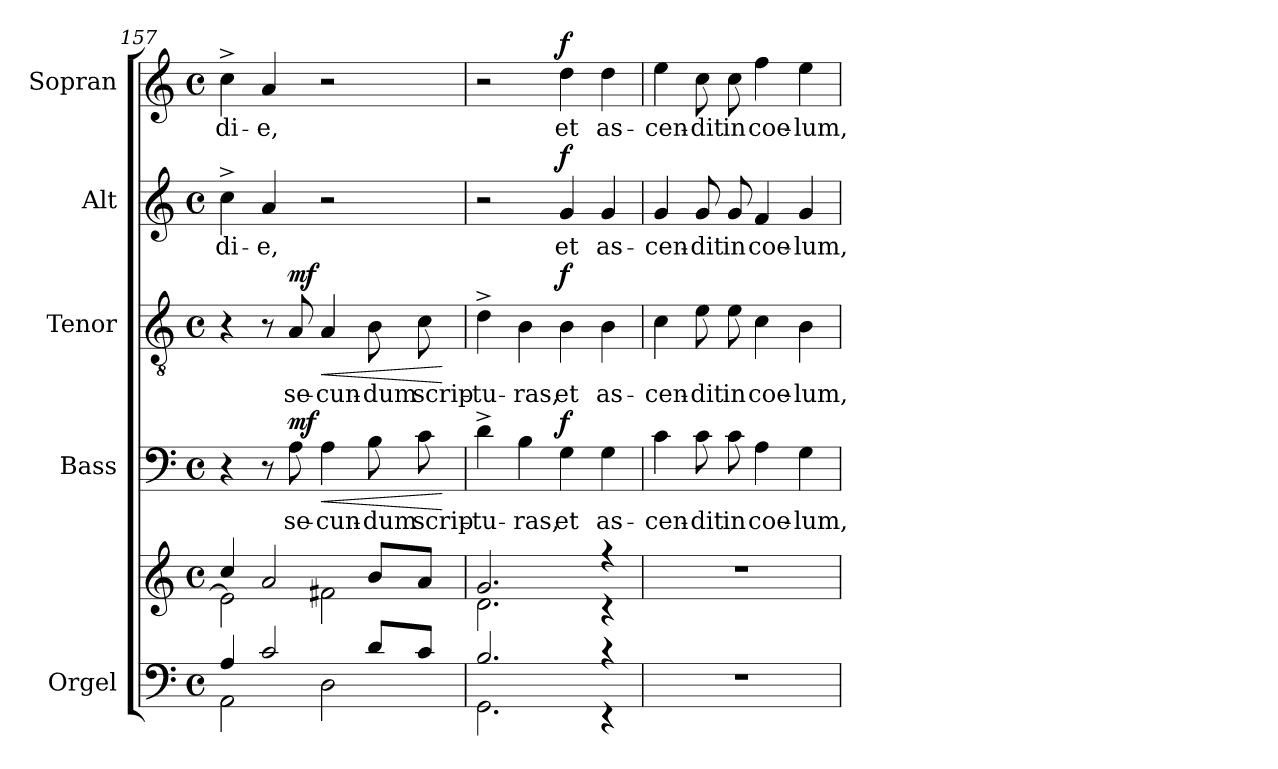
**kern	**kern	**kern	**text	**dynam	**kern	**text	**dynam	**kern	**text	**dynam	**kern	**text	**dynam
*part5	*part5	*part4	*part4	*part4	*part3	*part3	*part3	*part2	*part2	*part2	*part1	*part1	*part1
*staff6	*staff5	*staff4	*staff4	*staff4	*staff3	*staff3	*staff3	*staff2	*staff2	*staff2	*staff1	*staff1	*staff1
*I"Orgel	*	*I"Bass	*	*	*I"Tenor	*	*	*I"Alt	*	*	*I"Sopran	*	*
*I'Org.	*	*I'B.	*	*	*I'T.	*	*	*I'A.	*	*	*I'S.	*	*
*clefF4	*clefG2	*clefF4	*	*	*clefGv2	*	*	*clefG2	*	*	*clefG2	*	*
*k[]	*k[]	*k[]	*	*	*k[]	*	*	*k[]	*	*	*k[]	*	*
*C:	*C:	*C:	*	*	*C:	*	*	*C:	*	*	*C:	*	*
*M4/4	*M4/4	*M4/4	*	*	*M4/4	*	*	*M4/4	*	*	*M4/4	*	*
*met(c)	*met(c)	*met(c)	*	*	*met(c)	*	*	*met(c)	*	*	*met(c)	*	*
=157	=157	=157	=157	=157	=157	=157	=157	=157	=157	=157	=157	=157	=157
*^	*^	*	*	*	*	*	*	*	*	*	*	*	*
!	!	!	!	!	!	!	!	!	!	!	!LO:LY:b	!	!	!LO:LY:b	!
4A/	2AA\	4cc/	2e\]	4r	.	.	4r	.	.	4cc^>\	di-	.	4cc^>\	di-	.
!	!	!	!	!	!	!	!	!	!	!	!LO:LY:b	!	!	!LO:LY:b	!
2c/	.	2a/	.	8r	.	.	8r	.	.	4a/	-e,	.	4a/	-e,	.
!	!	!	!	!	!LO:LY:b	!LO:DY:a	!	!LO:LY:b	!LO:DY:a	!	!	!	!	!	!
.	.	.	.	8A\	se-	mf	8A/	se-	mf	.	.	.	.	.	.
!	!	!	!	!	!LO:LY:b	!LO:HP:b	!	!LO:LY:b	!LO:HP:b	!	!	!	!	!	!
.	2D\	.	2f#X\	4A\	-cun-	<	4A/	-cun-	<	2r	.	.	2r	.	.
!	!	!	!	!	!LO:LY:b	!	!	!LO:LY:b	!	!	!	!	!	!	!
8d/L	.	8b/L	.	8B\	-dum	.	8B\	-dum	.	.	.	.	.	.	.
!	!	!	!	!	!LO:LY:b	!	!	!LO:LY:b	!	!	!	!	!	!	!
8c/J	.	8a/J	.	8c\	scrip-	.	8c\	scrip-	.	.	.	.	.	.	.
*v	*v	*	*	*	*	*	*	*	*	*	*	*	*	*	*
*	*v	*v	*	*	*	*	*	*	*	*	*	*	*	*
.	.	.	.	[	.	.	[	.	.	.	.	.	.
=158	=158	=158	=158	=158	=158	=158	=158	=158	=158	=158	=158	=158	=158
*^	*^	*	*	*	*	*	*	*	*	*	*	*	*
!	!	!	!	!	!LO:LY:b	!	!	!LO:LY:b	!	!	!	!	!	!	!
2.B/	2.GG\	2.g/	2.d\	4d^>\	-tu-	.	4d^>\	-tu-	.	2r	.	.	2r	.	.
!	!	!	!	!	!LO:LY:b	!	!	!LO:LY:b	!	!	!	!	!	!	!
.	.	.	.	4B\	-ras,	.	4B\	-ras,	.	.	.	.	.	.	.
!	!	!	!	!	!LO:LY:b	!LO:DY:a	!	!LO:LY:b	!LO:DY:a	!	!LO:LY:b	!LO:DY:a	!	!LO:LY:b	!LO:DY:a
.	.	.	.	4G\	et	f	4B\	et	f	4g/	et	f	4dd\	et	f
!	!	!	!	!	!LO:LY:b	!	!	!LO:LY:b	!	!	!LO:LY:b	!	!	!LO:LY:b	!
4r	4r	4r	4r	4G\	as-	.	4B\	as-	.	4g/	as-	.	4dd\	as-	.
=159	=159	=159	=159	=159	=159	=159	=159	=159	=159	=159	=159	=159	=159	=159	=159
!	!	!	!	!	!LO:LY:b	!	!	!LO:LY:b	!	!	!LO:LY:b	!	!	!LO:LY:b	!
*v	*v	*	*	*	*	*	*	*	*	*	*	*	*	*	*
*	*v	*v	*	*	*	*	*	*	*	*	*	*	*	*
1r	1r	4c\	-cen-	.	4c\	-cen-	.	4g/	-cen-	.	4ee\	-cen-	.
!	!	!	!LO:LY:b	!	!	!LO:LY:b	!	!	!LO:LY:b	!	!	!LO:LY:b	!
.	.	8c\	-dit	.	8e\	-dit	.	8g/	-dit	.	8cc\	-dit	.
!	!	!	!LO:LY:b	!	!	!LO:LY:b	!	!	!LO:LY:b	!	!	!LO:LY:b	!
.	.	8c\	in	.	8e\	in	.	8g/	in	.	8cc\	in	.
!	!	!	!LO:LY:b	!	!	!LO:LY:b	!	!	!LO:LY:b	!	!	!LO:LY:b	!
.	.	4A\	coe-	.	4c\	coe-	.	4f/	coe-	.	4ff\	coe-	.
!	!	!	!LO:LY:b	!	!	!LO:LY:b	!	!	!LO:LY:b	!	!	!LO:LY:b	!
.	.	4G\	-lum,	.	4B\	-lum,	.	4g/	-lum,	.	4ee\	-lum,	.
=	=	=	=	=	=	=	=	=	=	=	=	=	=
*-	*-	*-	*-	*-	*-	*-	*-	*-	*-	*-	*-	*-	*-
